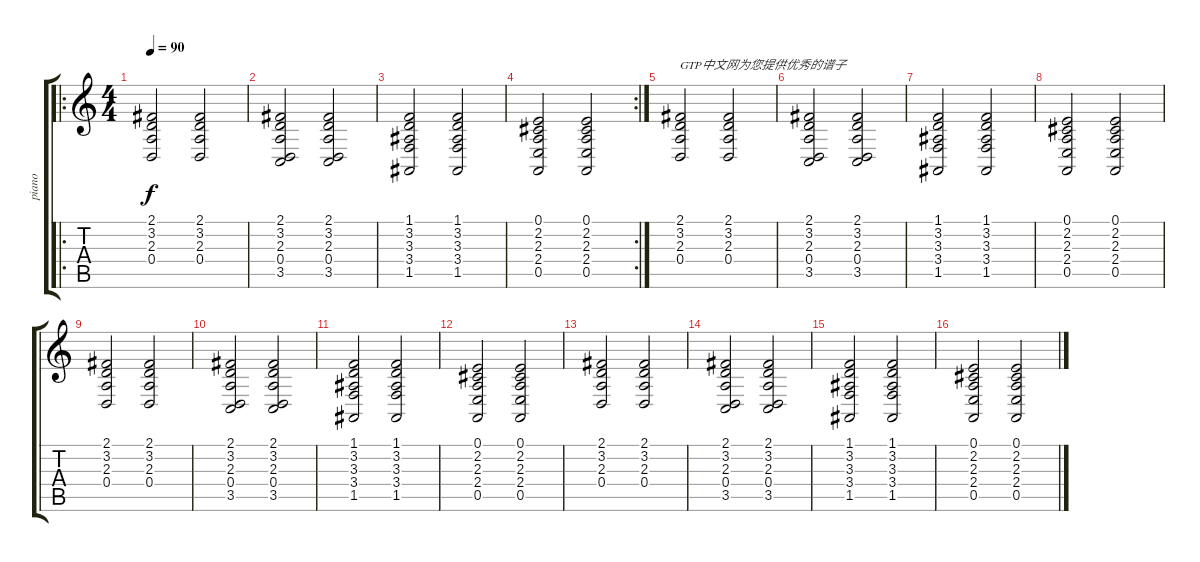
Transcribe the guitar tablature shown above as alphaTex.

\track ("piano" "piano") {instrument brightacousticpiano}
\staff {score tabs}
\tuning (E4 B3 G3 D3 A2 E2) {hide}
\ro
\ts (4 4)
\tempo 90
\clef g2
\ks c
(2.1 3.2 2.3 0.4).2{dy f instrument brightacousticpiano} (2.1 3.2 2.3 0.4).2 |
(2.1 3.2 2.3 0.4 3.5).2 (2.1 3.2 2.3 0.4 3.5).2 |
(1.1 3.2 3.3 3.4 1.5).2 (1.1 3.2 3.3 3.4 1.5).2 |
\rc 2
(0.1 2.2 2.3 2.4 0.5).2 (0.1 2.2 2.3 2.4 0.5).2 |
(2.1 3.2 2.3 0.4).2{txt "GTP中文网为您提供优秀的谱子"} (2.1 3.2 2.3 0.4).2 |
(2.1 3.2 2.3 0.4 3.5).2 (2.1 3.2 2.3 0.4 3.5).2 |
(1.1 3.2 3.3 3.4 1.5).2 (1.1 3.2 3.3 3.4 1.5).2 |
(0.1 2.2 2.3 2.4 0.5).2 (0.1 2.2 2.3 2.4 0.5).2 |
(2.1 3.2 2.3 0.4).2 (2.1 3.2 2.3 0.4).2 |
(2.1 3.2 2.3 0.4 3.5).2 (2.1 3.2 2.3 0.4 3.5).2 |
(1.1 3.2 3.3 3.4 1.5).2 (1.1 3.2 3.3 3.4 1.5).2 |
(0.1 2.2 2.3 2.4 0.5).2 (0.1 2.2 2.3 2.4 0.5).2 |
(2.1 3.2 2.3 0.4).2 (2.1 3.2 2.3 0.4).2 |
(2.1 3.2 2.3 0.4 3.5).2 (2.1 3.2 2.3 0.4 3.5).2 |
(1.1 3.2 3.3 3.4 1.5).2 (1.1 3.2 3.3 3.4 1.5).2 |
(0.1 2.2 2.3 2.4 0.5).2 (0.1 2.2 2.3 2.4 0.5).2
